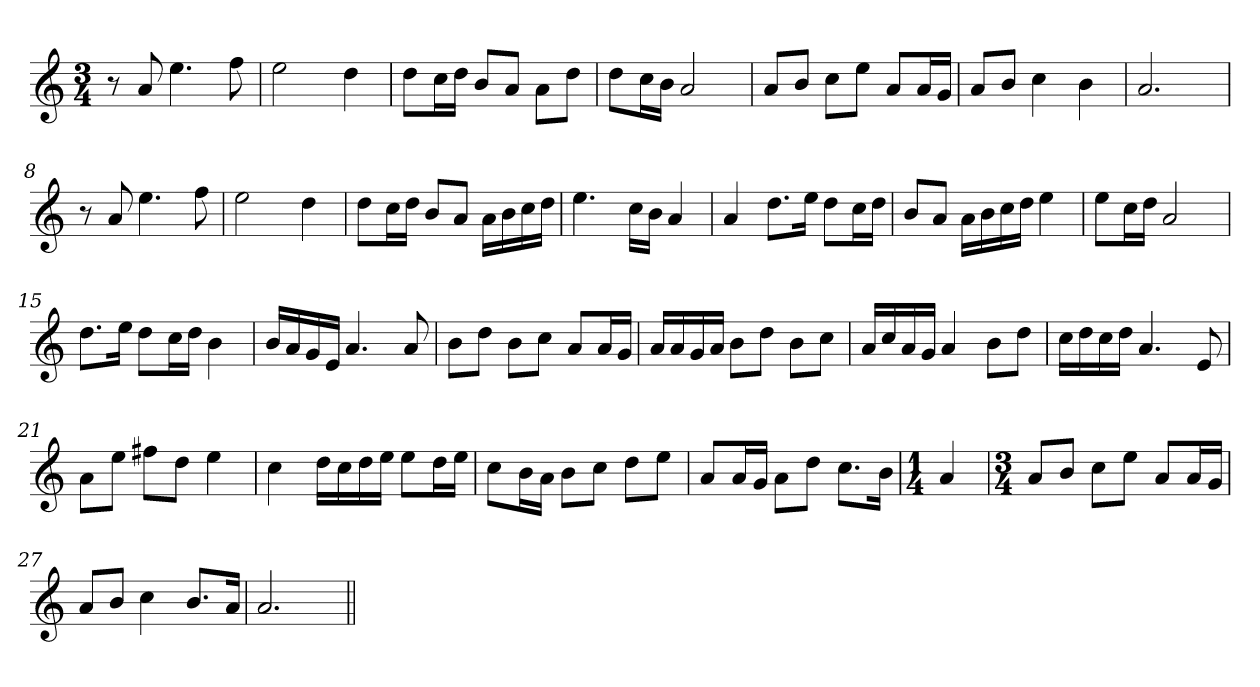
**kern
*part1
*staff1
*clefG2
*k[]
*M3/4
=1
8r
8a/
4.ee\
8ff\
=2
2ee\
4dd\
=3
8dd\L
16cc\L
16dd\JJ
8b/L
8a/J
8a\L
8dd\J
=4
8dd\L
16cc\L
16b\JJ
2a/
=5
8a/L
8b/J
8cc\L
8ee\J
8a/L
16a/L
16g/JJ
=6
8a/L
8b/J
4cc\
4b\
=7
2.a/
=8
8r
8a/
4.ee\
8ff\
!!LO:LB:g=z
=9
2ee\
4dd\
=10
8dd\L
16cc\L
16dd\JJ
8b/L
8a/J
16a\LL
16b\
16cc\
16dd\JJ
=11
4.ee\
16cc\LL
16b\JJ
4a/
=12
4a/
8.dd\L
16ee\Jk
8dd\L
16cc\L
16dd\JJ
=13
8b/L
8a/J
16a\LL
16b\
16cc\
16dd\JJ
4ee\
=14
8ee\L
16cc\L
16dd\JJ
2a/
=15
8.dd\L
16ee\Jk
8dd\L
16cc\L
16dd\JJ
4b\
!!LO:LB:g=z
=16
16b/LL
16a/
16g/
16e/JJ
4.a/
8a/
=17
8b\L
8dd\J
8b\L
8cc\J
8a/L
16a/L
16g/JJ
=18
16a/LL
16a/
16g/
16a/JJ
8b\L
8dd\J
8b\L
8cc\J
=19
16a/LL
16cc/
16a/
16g/JJ
4a/
8b\L
8dd\J
=20
16cc\LL
16dd\
16cc\
16dd\JJ
4.a/
8e/
=21
8a\L
8ee\J
8ff#X\L
8dd\J
4ee\
!!LO:LB:g=z
=22
4cc\
16dd\LL
16cc\
16dd\
16ee\JJ
8ee\L
16dd\L
16ee\JJ
=23
8cc\L
16b\L
16a\JJ
8b\L
8cc\J
8dd\L
8ee\J
=24
8a/L
16a/L
16g/JJ
8a\L
8dd\J
8.cc\L
16b\Jk
=25
*M1/4
4a/
=26
*M3/4
8a/L
8b/J
8cc\L
8ee\J
8a/L
16a/L
16g/JJ
=27
8a/L
8b/J
4cc\
8.b/L
16a/Jk
=28
2.a/
=||
*-
